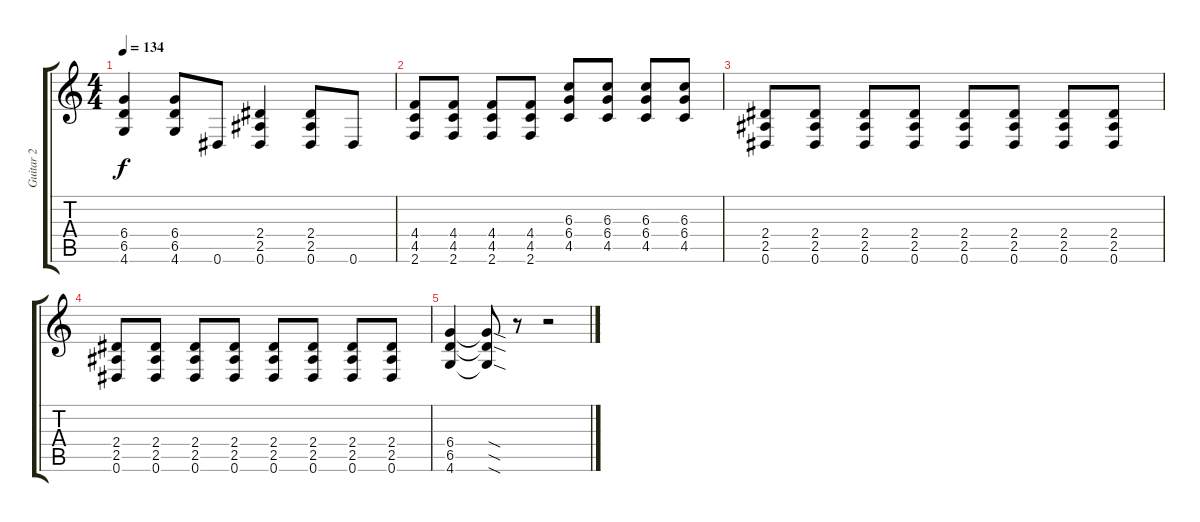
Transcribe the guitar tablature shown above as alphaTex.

\track ("Guitar 2" "Guitar 2") {instrument overdrivenguitar}
\staff {score tabs}
\tuning (Eb4 Bb3 Gb3 Db3 Ab2 Eb2) {hide}
\ts (4 4)
\tempo 134
\clef g2
\ks c
(6.4 6.5 4.6).4{dy f} (6.4 6.5 4.6).8 0.6.8 (2.4 2.5 0.6).4 (2.4 2.5 0.6).8 0.6.8 |
(4.4 4.5 2.6).8 (4.4 4.5 2.6).8 (4.4 4.5 2.6).8 (4.4 4.5 2.6).8 (6.3 6.4 4.5).8 (6.3 6.4 4.5).8 (6.3 6.4 4.5).8 (6.3 6.4 4.5).8 |
(2.4 2.5 0.6).8 (2.4 2.5 0.6).8 (2.4 2.5 0.6).8 (2.4 2.5 0.6).8 (2.4 2.5 0.6).8 (2.4 2.5 0.6).8 (2.4 2.5 0.6).8 (2.4 2.5 0.6).8 |
(2.4 2.5 0.6).8 (2.4 2.5 0.6).8 (2.4 2.5 0.6).8 (2.4 2.5 0.6).8 (2.4 2.5 0.6).8 (2.4 2.5 0.6).8 (2.4 2.5 0.6).8 (2.4 2.5 0.6).8 |
(6.4 6.5 4.6).4 (6.4{sod t} 6.5{sod t} 4.6{sod t}).8 r.8 r.2
